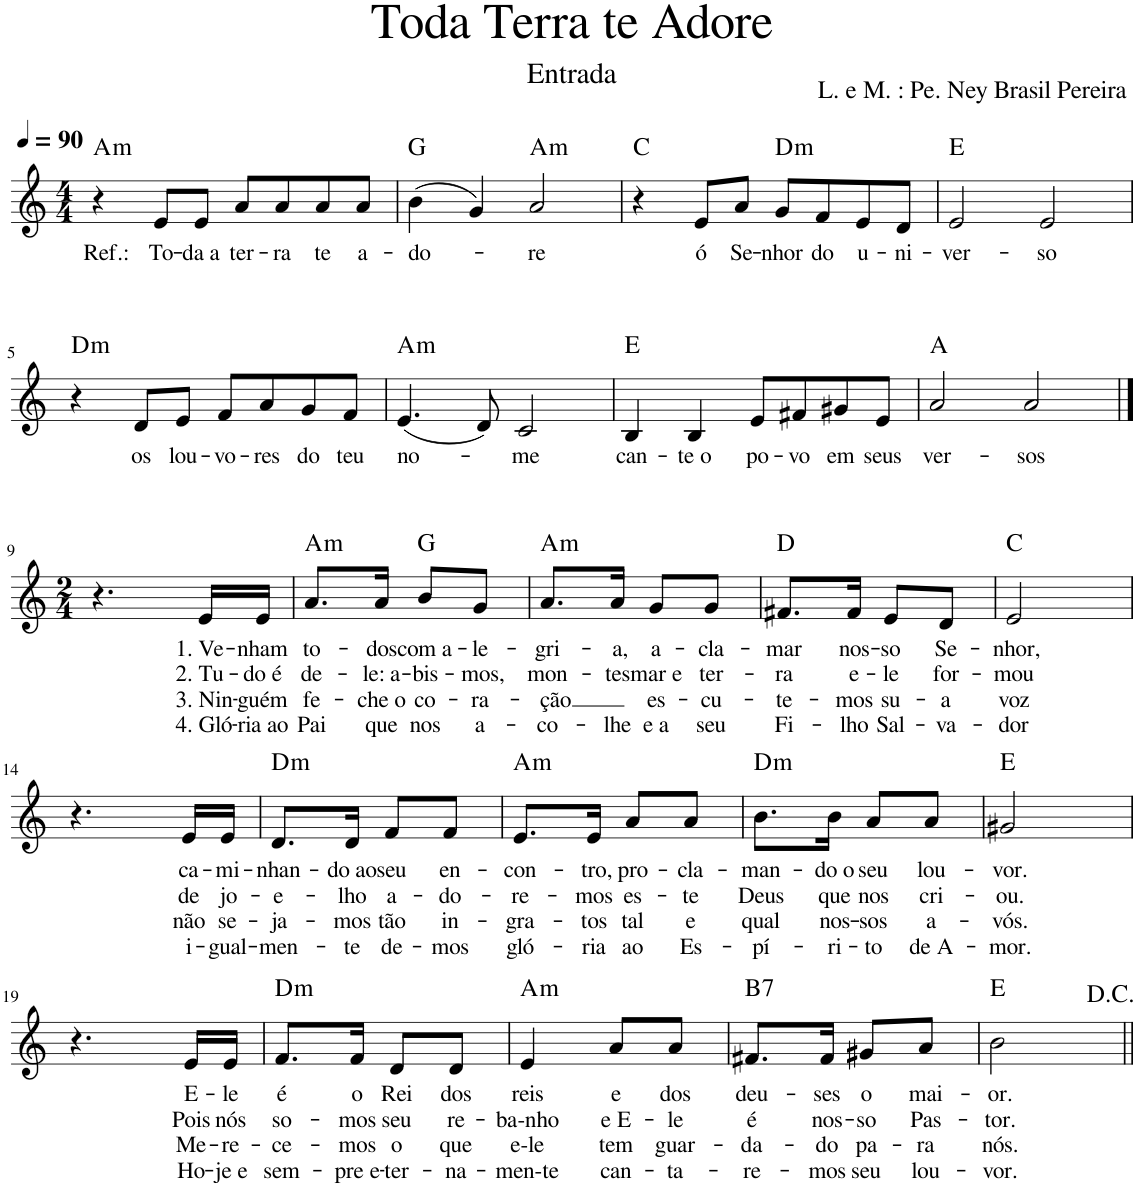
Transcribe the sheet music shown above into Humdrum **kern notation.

**kern	**text	**text	**text	**text	**harte
*part1	*part1	*part1	*part1	*part1	*part1
*staff1	*staff1	*staff1	*staff1	*staff1	*
*I"Voz	*	*	*	*	*
*I'Vo.	*	*	*	*	*
*clefG2	*	*	*	*	*
*k[]	*	*	*	*	*
*M4/4	*	*	*	*	*
*MM90	*	*	*	*	*
=1	=1	=1	=1	=1	=1
!	!LO:LY:b	!	!	!	!LO:H:kt=m
4r	Ref.:	.	.	.	A:min
!	!LO:LY:b	!	!	!	!
8e/L	To-	.	.	.	.
!	!LO:LY:b	!	!	!	!
8e/J	-da a	.	.	.	.
!	!LO:LY:b	!	!	!	!
8a/L	ter-	.	.	.	.
!	!LO:LY:b	!	!	!	!
8a/	-ra	.	.	.	.
!	!LO:LY:b	!	!	!	!
8a/	te	.	.	.	.
!	!LO:LY:b	!	!	!	!
8a/J	a-	.	.	.	.
=2	=2	=2	=2	=2	=2
!	!LO:LY:b	!	!	!	!
(4b\	-do-	.	.	.	G:maj
4g/)	.	.	.	.	.
!	!LO:LY:b	!	!	!	!LO:H:kt=m
2a/	-re	.	.	.	A:min
=3	=3	=3	=3	=3	=3
4r	.	.	.	.	C:maj
!	!LO:LY:b	!	!	!	!
8e/L	ó	.	.	.	.
!	!LO:LY:b	!	!	!	!
8a/J	Se-	.	.	.	.
!	!LO:LY:b	!	!	!	!LO:H:kt=m
8g/L	-nhor	.	.	.	D:min
!	!LO:LY:b	!	!	!	!
8f/	do	.	.	.	.
!	!LO:LY:b	!	!	!	!
8e/	u-	.	.	.	.
!	!LO:LY:b	!	!	!	!
8d/J	-ni-	.	.	.	.
=4	=4	=4	=4	=4	=4
!	!LO:LY:b	!	!	!	!
2e/	-ver-	.	.	.	E:maj
!	!LO:LY:b	!	!	!	!
2e/	-so	.	.	.	.
!!LO:LB:g=z
=5	=5	=5	=5	=5	=5
!	!	!	!	!	!LO:H:kt=m
4r	.	.	.	.	D:min
!	!LO:LY:b	!	!	!	!
8d/L	os	.	.	.	.
!	!LO:LY:b	!	!	!	!
8e/J	lou-	.	.	.	.
!	!LO:LY:b	!	!	!	!
8f/L	-vo-	.	.	.	.
!	!LO:LY:b	!	!	!	!
8a/	-res	.	.	.	.
!	!LO:LY:b	!	!	!	!
8g/	do	.	.	.	.
!	!LO:LY:b	!	!	!	!
8f/J	teu	.	.	.	.
=6	=6	=6	=6	=6	=6
!	!LO:LY:b	!	!	!	!LO:H:kt=m
(4.e/	no-	.	.	.	A:min
8d/)	.	.	.	.	.
!	!LO:LY:b	!	!	!	!
2c/	-me	.	.	.	.
=7	=7	=7	=7	=7	=7
!	!LO:LY:b	!	!	!	!
4B/	can-	.	.	.	E:maj
!	!LO:LY:b	!	!	!	!
4B/	-te o	.	.	.	.
!	!LO:LY:b	!	!	!	!
8e/L	po-	.	.	.	.
!	!LO:LY:b	!	!	!	!
8f#X/	-vo	.	.	.	.
!	!LO:LY:b	!	!	!	!
8g#X/	em	.	.	.	.
!	!LO:LY:b	!	!	!	!
8e/J	seus	.	.	.	.
=8	=8	=8	=8	=8	=8
!	!LO:LY:b	!	!	!	!
2a/	ver-	.	.	.	A:maj
!	!LO:LY:b	!	!	!	!
2a/	-sos	.	.	.	.
!!LO:LB:g=z
==9	==9	==9	==9	==9	==9
*M2/4	*	*	*	*	*
4.r	.	.	.	.	.
!	!LO:LY:b	!LO:LY:b	!LO:LY:b	!LO:LY:b	!
16e/LL	1. Ve-	2. Tu-	3. Nin-	4. Gló-	.
!	!LO:LY:b	!LO:LY:b	!LO:LY:b	!LO:LY:b	!
16e/JJ	-nham	-do é	-guém	-ria ao	.
=10	=10	=10	=10	=10	=10
!	!LO:LY:b	!LO:LY:b	!LO:LY:b	!LO:LY:b	!LO:H:kt=m
8.a/L	to-	de-	fe-	Pai	A:min
!	!LO:LY:b	!LO:LY:b	!LO:LY:b	!LO:LY:b	!
16a/Jk	-dos	-le: a-	-che o	que	.
!	!LO:LY:b	!LO:LY:b	!LO:LY:b	!LO:LY:b	!
8b/L	com a-	-bis-	co-	nos	G:maj
!	!LO:LY:b	!LO:LY:b	!LO:LY:b	!LO:LY:b	!
8g/J	-le-	-mos,	-ra-	a-	.
=11	=11	=11	=11	=11	=11
!	!LO:LY:b	!LO:LY:b	!LO:LY:b	!LO:LY:b	!LO:H:kt=m
8.a/L	-gri-	mon-	-ção	-co-	A:min
!	!LO:LY:b	!LO:LY:b	!	!LO:LY:b	!
16a/Jk	-a,	-tes	.	-lhe	.
!	!LO:LY:b	!LO:LY:b	!LO:LY:b	!LO:LY:b	!
8g/L	a-	mar e	es-	e a	.
!	!LO:LY:b	!LO:LY:b	!LO:LY:b	!LO:LY:b	!
8g/J	-cla-	ter-	-cu-	seu	.
=12	=12	=12	=12	=12	=12
!	!LO:LY:b	!LO:LY:b	!LO:LY:b	!LO:LY:b	!
8.f#X/L	-mar	-ra	-te-	Fi-	D:maj
!	!LO:LY:b	!LO:LY:b	!LO:LY:b	!LO:LY:b	!
16f#/Jk	nos-	e-	-mos	-lho	.
!	!LO:LY:b	!LO:LY:b	!LO:LY:b	!LO:LY:b	!
8e/L	-so	-le	su-	Sal-	.
!	!LO:LY:b	!LO:LY:b	!LO:LY:b	!LO:LY:b	!
8d/J	Se-	for-	-a	-va-	.
=13	=13	=13	=13	=13	=13
!	!LO:LY:b	!LO:LY:b	!LO:LY:b	!LO:LY:b	!
2e/	-nhor,	-mou	voz	-dor	C:maj
!!LO:LB:g=z
=14	=14	=14	=14	=14	=14
4.r	.	.	.	.	.
!	!LO:LY:b	!LO:LY:b	!LO:LY:b	!LO:LY:b	!
16e/LL	ca-	de	não	i-	.
!	!LO:LY:b	!LO:LY:b	!LO:LY:b	!LO:LY:b	!
16e/JJ	-mi-	jo-	se-	-gual-	.
=15	=15	=15	=15	=15	=15
!	!LO:LY:b	!LO:LY:b	!LO:LY:b	!LO:LY:b	!LO:H:kt=m
8.d/L	-nhan-	-e-	-ja-	-men-	D:min
!	!LO:LY:b	!LO:LY:b	!LO:LY:b	!LO:LY:b	!
16d/Jk	-do ao	-lho	-mos	-te	.
!	!LO:LY:b	!LO:LY:b	!LO:LY:b	!LO:LY:b	!
8f/L	seu	a-	tão	de-	.
!	!LO:LY:b	!LO:LY:b	!LO:LY:b	!LO:LY:b	!
8f/J	en-	-do-	in-	-mos	.
=16	=16	=16	=16	=16	=16
!	!LO:LY:b	!LO:LY:b	!LO:LY:b	!LO:LY:b	!LO:H:kt=m
8.e/L	-con-	-re-	-gra-	gló-	A:min
!	!LO:LY:b	!LO:LY:b	!LO:LY:b	!LO:LY:b	!
16e/Jk	-tro,	-mos	-tos	-ria	.
!	!LO:LY:b	!LO:LY:b	!LO:LY:b	!LO:LY:b	!
8a/L	pro-	es-	tal	ao	.
!	!LO:LY:b	!LO:LY:b	!LO:LY:b	!LO:LY:b	!
8a/J	-cla-	-te	e	Es-	.
=17	=17	=17	=17	=17	=17
!	!LO:LY:b	!LO:LY:b	!LO:LY:b	!LO:LY:b	!LO:H:kt=m
8.b\L	-man-	Deus	qual	-pí-	D:min
!	!LO:LY:b	!LO:LY:b	!LO:LY:b	!LO:LY:b	!
16b\Jk	-do o	que	nos-	-ri-	.
!	!LO:LY:b	!LO:LY:b	!LO:LY:b	!LO:LY:b	!
8a/L	seu	nos	-sos	-to	.
!	!LO:LY:b	!LO:LY:b	!LO:LY:b	!LO:LY:b	!
8a/J	lou-	cri-	a-	de A-	.
=18	=18	=18	=18	=18	=18
!	!LO:LY:b	!LO:LY:b	!LO:LY:b	!LO:LY:b	!
2g#X/	-vor.	-ou.	-vós.	-mor.	E:maj
!!LO:LB:g=z
=19	=19	=19	=19	=19	=19
4.r	.	.	.	.	.
!	!LO:LY:b	!LO:LY:b	!LO:LY:b	!LO:LY:b	!
16e/LL	E-	Pois	Me-	Ho-	.
!	!LO:LY:b	!LO:LY:b	!LO:LY:b	!LO:LY:b	!
16e/JJ	-le	nós	-re-	-je e	.
=20	=20	=20	=20	=20	=20
!	!LO:LY:b	!LO:LY:b	!LO:LY:b	!LO:LY:b	!LO:H:kt=m
8.f/L	é	so-	-ce-	sem-	D:min
!	!LO:LY:b	!LO:LY:b	!LO:LY:b	!LO:LY:b	!
16f/Jk	o	-mos	-mos	-pre e-	.
!	!LO:LY:b	!LO:LY:b	!LO:LY:b	!LO:LY:b	!
8d/L	Rei	seu	o	-ter-	.
!	!LO:LY:b	!LO:LY:b	!LO:LY:b	!LO:LY:b	!
8d/J	dos	re-	que	-na-	.
=21	=21	=21	=21	=21	=21
!	!LO:LY:b	!LO:LY:b	!LO:LY:b	!LO:LY:b	!LO:H:kt=m
4e/	reis	-ba-nho	e-le	-men-te	A:min
!	!LO:LY:b	!LO:LY:b	!LO:LY:b	!LO:LY:b	!
8a/L	e	e E-	tem	can-	.
!	!LO:LY:b	!LO:LY:b	!LO:LY:b	!LO:LY:b	!
8a/J	dos	-le	guar-	-ta-	.
=22	=22	=22	=22	=22	=22
!	!LO:LY:b	!LO:LY:b	!LO:LY:b	!LO:LY:b	!LO:H:kt=7
8.f#X/L	deu-	é	-da-	-re-	B:7
!	!LO:LY:b	!LO:LY:b	!LO:LY:b	!LO:LY:b	!
16f#/Jk	-ses	nos-	-do	-mos	.
!	!LO:LY:b	!LO:LY:b	!LO:LY:b	!LO:LY:b	!
8g#X/L	o	-so	pa-	seu	.
!	!LO:LY:b	!LO:LY:b	!LO:LY:b	!LO:LY:b	!
8a/J	mai-	Pas-	-ra	lou-	.
=23	=23	=23	=23	=23	=23
!	!LO:LY:b	!LO:LY:b	!LO:LY:b	!LO:LY:b	!
2b\	-or.	-tor.	nós.	-vor.	E:maj
=||	=||	=||	=||	=||	=||
*-	*-	*-	*-	*-	*-
